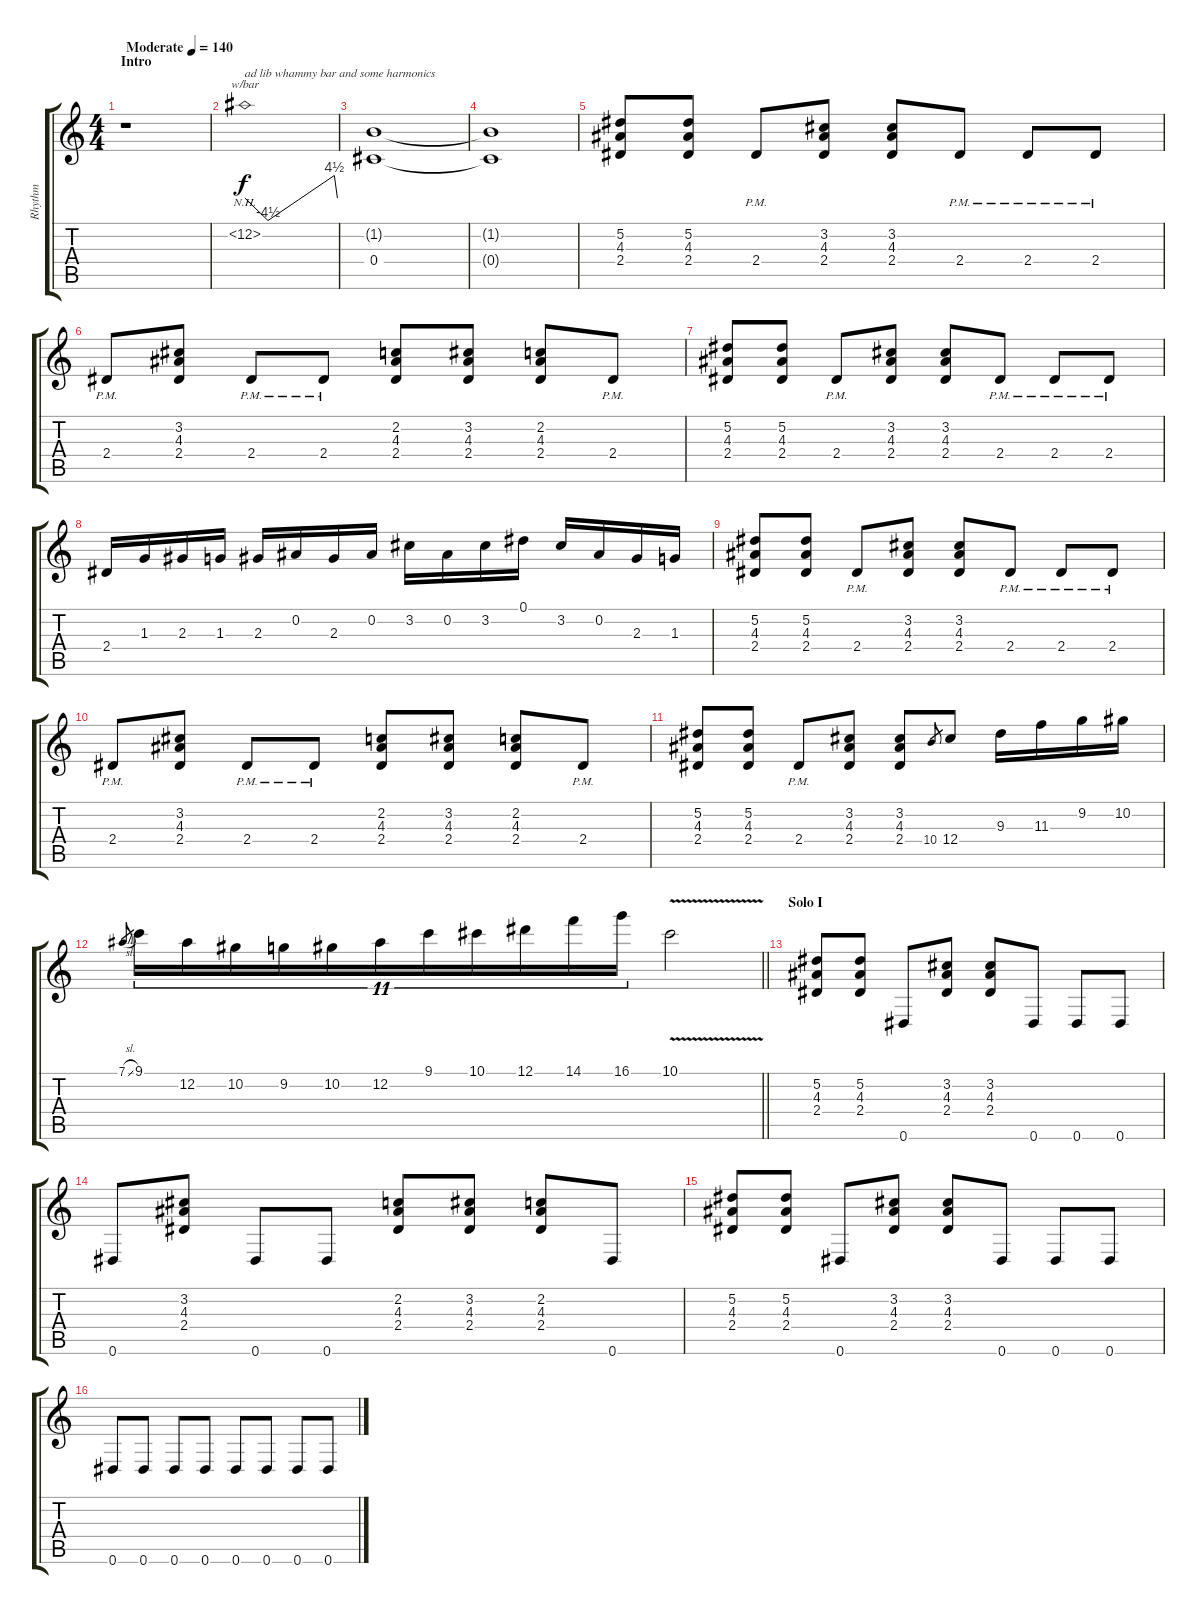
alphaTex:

\track ("Rhythm" "Rhythm") {instrument distortionguitar}
\staff {score tabs}
\tuning (Eb4 Bb3 Gb3 Db3 Ab2 Eb2) {hide}
\ts (4 4)
\section ("" "Intro")
\tempo (140 "Moderate")
\clef g2
\ks c
r.1{dy f instrument distortionguitar} |
1.2{nh}.1{tbe (custom default 0 0 15 -18 58 18 60 0) txt "ad lib whammy bar and some harmonics"} |
(1.2{t} 0.4).1 |
(1.2{t} 0.4{t}).1 |
(5.2 4.3 2.4).8 (5.2 4.3 2.4).8 2.4{pm}.8 (3.2 4.3 2.4).8 (3.2 4.3 2.4).8 2.4{pm}.8 2.4{pm}.8 2.4{pm}.8 |
2.4{pm}.8 (3.2 4.3 2.4).8 2.4{pm}.8 2.4{pm}.8 (2.2 4.3 2.4).8 (3.2 4.3 2.4).8 (2.2 4.3 2.4).8 2.4{pm}.8 |
(5.2 4.3 2.4).8 (5.2 4.3 2.4).8 2.4{pm}.8 (3.2 4.3 2.4).8 (3.2 4.3 2.4).8 2.4{pm}.8 2.4{pm}.8 2.4{pm}.8 |
2.4.16 1.3.16 2.3.16 1.3.16 2.3.16 0.2.16 2.3.16 0.2.16 3.2.16 0.2.16 3.2.16 0.1.16 3.2.16 0.2.16 2.3.16 1.3.16 |
(5.2 4.3 2.4).8 (5.2 4.3 2.4).8 2.4{pm}.8 (3.2 4.3 2.4).8 (3.2 4.3 2.4).8 2.4{pm}.8 2.4{pm}.8 2.4{pm}.8 |
2.4{pm}.8 (3.2 4.3 2.4).8 2.4{pm}.8 2.4{pm}.8 (2.2 4.3 2.4).8 (3.2 4.3 2.4).8 (2.2 4.3 2.4).8 2.4{pm}.8 |
(5.2 4.3 2.4).8 (5.2 4.3 2.4).8 2.4{pm}.8 (3.2 4.3 2.4).8 (3.2 4.3 2.4).8 10.4.8{gr} 12.4.8 9.3.16 11.3.16 9.2.16 10.2.16 |
\barLineRight lightlight
7.1{sl}.8{gr} 9.1.16{tu (11 8)} 12.2.16{tu (11 8)} 10.2.16{tu (11 8)} 9.2.16{tu (11 8)} 10.2.16{tu (11 8)} 12.2.16{tu (11 8)} 9.1.16{tu (11 8)} 10.1.16{tu (11 8)} 12.1.16{tu (11 8)} 14.1.16{tu (11 8)} 16.1.16{tu (11 8)} 10.1{v}.2 |
\section ("" "Solo I")
(5.2 4.3 2.4).8 (5.2 4.3 2.4).8 0.6.8 (3.2 4.3 2.4).8 (3.2 4.3 2.4).8 0.6.8 0.6.8 0.6.8 |
0.6.8 (3.2 4.3 2.4).8 0.6.8 0.6.8 (2.2 4.3 2.4).8 (3.2 4.3 2.4).8 (2.2 4.3 2.4).8 0.6.8 |
(5.2 4.3 2.4).8 (5.2 4.3 2.4).8 0.6.8 (3.2 4.3 2.4).8 (3.2 4.3 2.4).8 0.6.8 0.6.8 0.6.8 |
0.6.8 0.6.8 0.6.8 0.6.8 0.6.8 0.6.8 0.6.8 0.6.8
